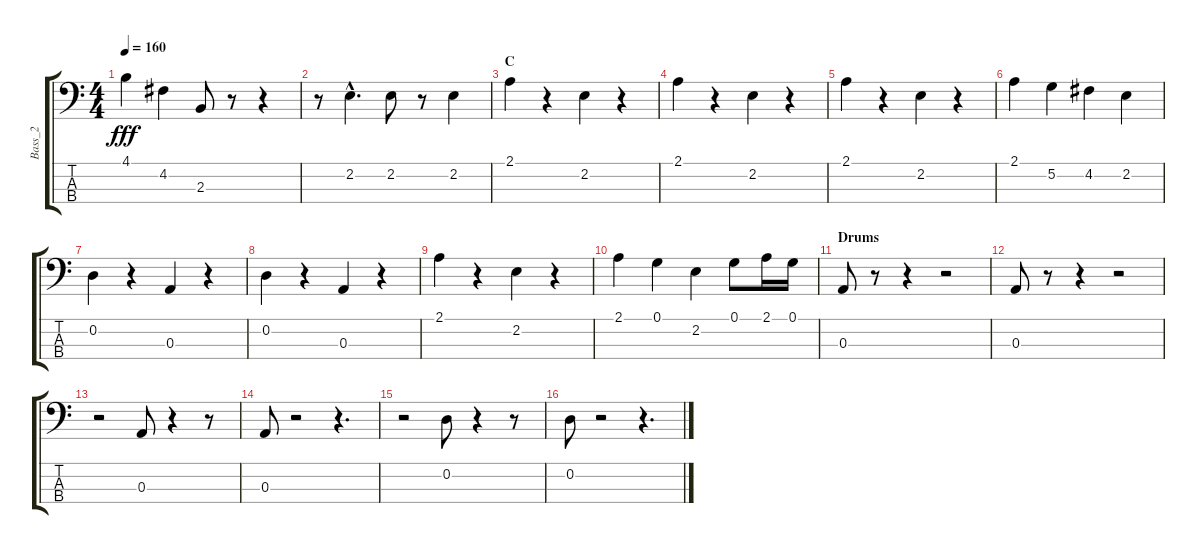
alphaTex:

\track ("Bass_2" "Bass_2") {instrument electricguitarmuted}
\staff {score tabs}
\tuning (G2 D2 A1 E1) {hide}
\ts (4 4)
\tempo 160
\clef f4
\ks c
4.1.4{dy fff} 4.2.4 2.3.8 r.8 r.4 |
r.8 2.2{hac}.4{d} 2.2.8 r.8 2.2.4 |
\section ("" "C")
2.1.4 r.4 2.2.4 r.4 |
2.1.4 r.4 2.2.4 r.4 |
2.1.4 r.4 2.2.4 r.4 |
2.1.4 5.2.4 4.2.4 2.2.4 |
0.2.4 r.4 0.3.4 r.4 |
0.2.4 r.4 0.3.4 r.4 |
2.1.4 r.4 2.2.4 r.4 |
2.1.4 0.1.4 2.2.4 0.1.8 2.1.16 0.1.16 |
\section ("" "Drums")
0.3.8 r.8 r.4 r.2 |
0.3.8 r.8 r.4 r.2 |
r.2 0.3.8 r.4 r.8 |
0.3.8 r.2 r.4{d} |
r.2 0.2.8 r.4 r.8 |
0.2.8 r.2 r.4{d}
